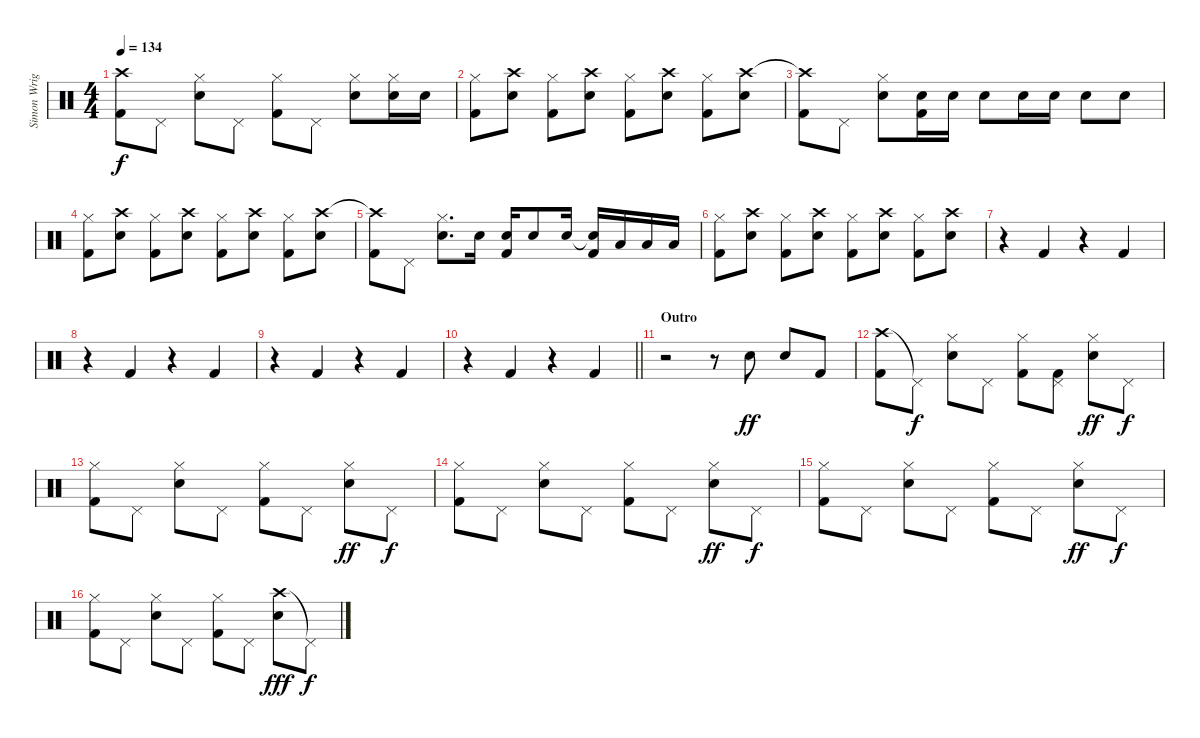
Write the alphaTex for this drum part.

\track ("Simon Wright" "Simon Wrig") {instrument percussion}
\staff {score}
\articulation defaults
\ts (4 4)
\tempo 134
\clef neutral
\ks c
("Crash high (hit)"{t} "Kick (hit) 2").8{dy f} "Pedal Hi-Hat (hit)".8 ("Hi-Hat (closed)" "Snare (hit) 2").8 "Pedal Hi-Hat (hit)".8 ("Hi-Hat (closed)" "Kick (hit) 2").8 "Pedal Hi-Hat (hit)".8 ("Hi-Hat (closed)" "Snare (hit) 2").8 ("Hi-Hat (closed)" "Snare (hit) 2").16 "Snare (hit) 2".16 |
("Hi-Hat (closed)" "Kick (hit) 2").8 ("Crash high (hit)" "Snare (hit) 2").8 ("Hi-Hat (closed)" "Kick (hit) 2").8 ("Crash high (hit)" "Snare (hit) 2").8 ("Hi-Hat (closed)" "Kick (hit) 2").8 ("Crash high (hit)" "Snare (hit) 2").8 ("Hi-Hat (closed)" "Kick (hit) 2").8 ("Crash high (hit)" "Snare (hit) 2").8 |
("Crash high (hit)"{t} "Kick (hit) 2").8 "Pedal Hi-Hat (hit)".8 ("Hi-Hat (closed)" "Snare (hit) 2").8 ("Snare (hit) 2" "Kick (hit) 2").16 "Snare (hit) 2".16 "Snare (hit) 2".8 "Snare (hit) 2".16 "Snare (hit) 2".16 "Snare (hit) 2".8 "Snare (hit) 2".8 |
("Hi-Hat (closed)" "Kick (hit) 2").8 ("Crash high (hit)" "Snare (hit) 2").8 ("Hi-Hat (closed)" "Kick (hit) 2").8 ("Crash high (hit)" "Snare (hit) 2").8 ("Hi-Hat (closed)" "Kick (hit) 2").8 ("Crash high (hit)" "Snare (hit) 2").8 ("Hi-Hat (closed)" "Kick (hit) 2").8 ("Crash high (hit)" "Snare (hit) 2").8 |
("Crash high (hit)"{t} "Kick (hit) 2").8 "Pedal Hi-Hat (hit)".8 ("Hi-Hat (closed)" "Snare (hit) 2").8{d} "Snare (hit) 2".16 ("Snare (hit) 2" "Kick (hit) 2").16 "Snare (hit) 2".8 "Snare (hit) 2".16 ("Snare (hit)"{t} "Kick (hit) 2").16 "Low Tom (hit)".16 "Low Tom (hit)".16 "Low Tom (hit)".16 |
("Hi-Hat (closed)" "Kick (hit) 2").8 ("Crash high (hit)" "Snare (hit) 2").8 ("Hi-Hat (closed)" "Kick (hit) 2").8 ("Crash high (hit)" "Snare (hit) 2").8 ("Hi-Hat (closed)" "Kick (hit) 2").8 ("Crash high (hit)" "Snare (hit) 2").8 ("Hi-Hat (closed)" "Kick (hit) 2").8 ("Crash high (hit)" "Snare (hit) 2").8 |
r.4 "Kick (hit) 2".4 r.4 "Kick (hit) 2".4 |
r.4 "Kick (hit) 2".4 r.4 "Kick (hit) 2".4 |
r.4 "Kick (hit) 2".4 r.4 "Kick (hit) 2".4 |
\barLineRight lightlight
r.4 "Kick (hit) 2".4 r.4 "Kick (hit) 2".4 |
\section ("" "Outro")
r.2 r.8 "Snare (hit) 2".8{dy ff} "Snare (hit) 2".8 "Kick (hit) 2".8 |
("Crash high (hit)" "Kick (hit) 2").8 "Pedal Hi-Hat (hit)"{t}.8{dy f} ("Hi-Hat (closed)" "Snare (hit) 2").8 "Pedal Hi-Hat (hit)".8 ("Hi-Hat (closed)" "Kick (hit) 2").8 ("Pedal Hi-Hat (hit)" "Kick (hit) 2").8 ("Hi-Hat (closed)" "Snare (hit) 2").8{dy ff} "Pedal Hi-Hat (hit)".8{dy f} |
("Hi-Hat (closed)" "Kick (hit) 2").8 "Pedal Hi-Hat (hit)".8 ("Hi-Hat (closed)" "Snare (hit) 2").8 "Pedal Hi-Hat (hit)".8 ("Hi-Hat (closed)" "Kick (hit) 2").8 "Pedal Hi-Hat (hit)".8 ("Hi-Hat (closed)" "Snare (hit) 2").8{dy ff} "Pedal Hi-Hat (hit)".8{dy f} |
("Hi-Hat (closed)" "Kick (hit) 2").8 "Pedal Hi-Hat (hit)".8 ("Hi-Hat (closed)" "Snare (hit) 2").8 "Pedal Hi-Hat (hit)".8 ("Hi-Hat (closed)" "Kick (hit) 2").8 "Pedal Hi-Hat (hit)".8 ("Hi-Hat (closed)" "Snare (hit) 2").8{dy ff} "Pedal Hi-Hat (hit)".8{dy f} |
("Hi-Hat (closed)" "Kick (hit) 2").8 "Pedal Hi-Hat (hit)".8 ("Hi-Hat (closed)" "Snare (hit) 2").8 "Pedal Hi-Hat (hit)".8 ("Hi-Hat (closed)" "Kick (hit) 2").8 "Pedal Hi-Hat (hit)".8 ("Hi-Hat (closed)" "Snare (hit) 2").8{dy ff} "Pedal Hi-Hat (hit)".8{dy f} |
("Hi-Hat (closed)" "Kick (hit) 2").8 "Pedal Hi-Hat (hit)".8 ("Hi-Hat (closed)" "Snare (hit) 2").8 "Pedal Hi-Hat (hit)".8 ("Hi-Hat (closed)" "Kick (hit) 2").8 "Pedal Hi-Hat (hit)".8 ("Crash high (hit)" "Snare (hit) 2").8{dy fff} "Pedal Hi-Hat (hit)"{t}.8{dy f}
